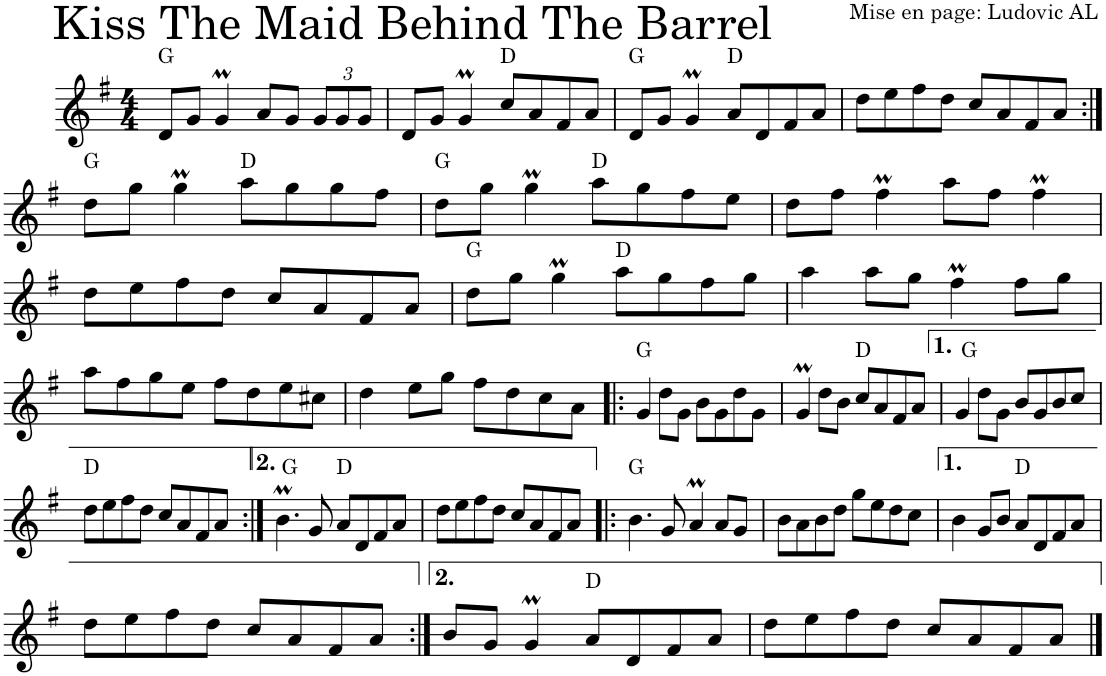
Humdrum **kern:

**kern	**harte
*part1	*part1
*staff1	*
*I"Voice	*
*I'V	*
*clefG2	*
*k[f#]	*
*M4/4	*
=1	=1
8d/L	G:maj
8g/J	.
4gM/	.
8a/L	.
8g/J	.
*Xbrackettup	*
12g/L	.
12g/	.
12g/J	.
=2	=2
8d/L	.
8g/J	.
4gM/	.
8cc/L	D:maj
8a/	.
8f#/	.
8a/J	.
=3	=3
8d/L	G:maj
8g/J	.
4gM/	.
8a/L	D:maj
8d/	.
8f#/	.
8a/J	.
=4	=4
8dd\L	.
8ee\	.
8ff#\	.
8dd\J	.
8cc/L	.
8a/	.
8f#/	.
8a/J	.
!!LO:LB:g=z
=5:|!	=5:|!
8dd\L	G:maj
8gg\J	.
4ggM\	.
8aa\L	D:maj
8gg\	.
8gg\	.
8ff#\J	.
=6	=6
8dd\L	G:maj
8gg\J	.
4ggM\	.
8aa\L	D:maj
8gg\	.
8ff#\	.
8ee\J	.
=7	=7
8dd\L	.
8ff#\J	.
4ff#m\	.
8aa\L	.
8ff#\J	.
4ff#m\	.
!!LO:LB:g=z
=8	=8
8dd\L	.
8ee\	.
8ff#\	.
8dd\J	.
8cc/L	.
8a/	.
8f#/	.
8a/J	.
=9	=9
8dd\L	G:maj
8gg\J	.
4ggM\	.
8aa\L	D:maj
8gg\	.
8ff#\	.
8gg\J	.
=10	=10
4aa\	.
8aa\L	.
8gg\J	.
4ff#m\	.
8ff#\L	.
8gg\J	.
!!LO:LB:g=z
=11	=11
8aa\L	.
8ff#\	.
8gg\	.
8ee\J	.
8ff#\L	.
8dd\	.
8ee\	.
8cc#X\J	.
=12	=12
4dd\	.
8ee\L	.
8gg\J	.
8ff#\L	.
8dd\	.
8cc\	.
8a\J	.
=13!|:	=13!|:
4g/	G:maj
8dd\L	.
8g\J	.
8b\L	.
8g\	.
8dd\	.
8g\J	.
=14	=14
4gM/	.
8dd\L	.
8b\J	.
8cc/L	D:maj
8a/	.
8f#/	.
8a/J	.
=15	=15
4g/	G:maj
8dd\L	.
8g\J	.
8b/L	.
8g/	.
8b/	.
8cc/J	.
!!LO:LB:g=z
=16	=16
8dd\L	D:maj
8ee\	.
8ff#\	.
8dd\J	.
8cc/L	.
8a/	.
8f#/	.
8a/J	.
=17:|!	=17:|!
4.bm\	G:maj
8g/	.
8a/L	D:maj
8d/	.
8f#/	.
8a/J	.
=18	=18
8dd\L	.
8ee\	.
8ff#\	.
8dd\J	.
8cc/L	.
8a/	.
8f#/	.
8a/J	.
=19!|:	=19!|:
4.b\	G:maj
8g/	.
4aM/	.
8a/L	.
8g/J	.
=20	=20
8b\L	.
8a\	.
8b\	.
8dd\J	.
8gg\L	.
8ee\	.
8dd\	.
8cc\J	.
=21	=21
4b\	.
8g/L	.
8b/J	.
8a/L	D:maj
8d/	.
8f#/	.
8a/J	.
!!LO:LB:g=z
=22	=22
8dd\L	.
8ee\	.
8ff#\	.
8dd\J	.
8cc/L	.
8a/	.
8f#/	.
8a/J	.
=23:|!	=23:|!
8b/L	.
8g/J	.
4gM/	.
8a/L	D:maj
8d/	.
8f#/	.
8a/J	.
=24	=24
8dd\L	.
8ee\	.
8ff#\	.
8dd\J	.
8cc/L	.
8a/	.
8f#/	.
8a/J	.
==	==
*-	*-
